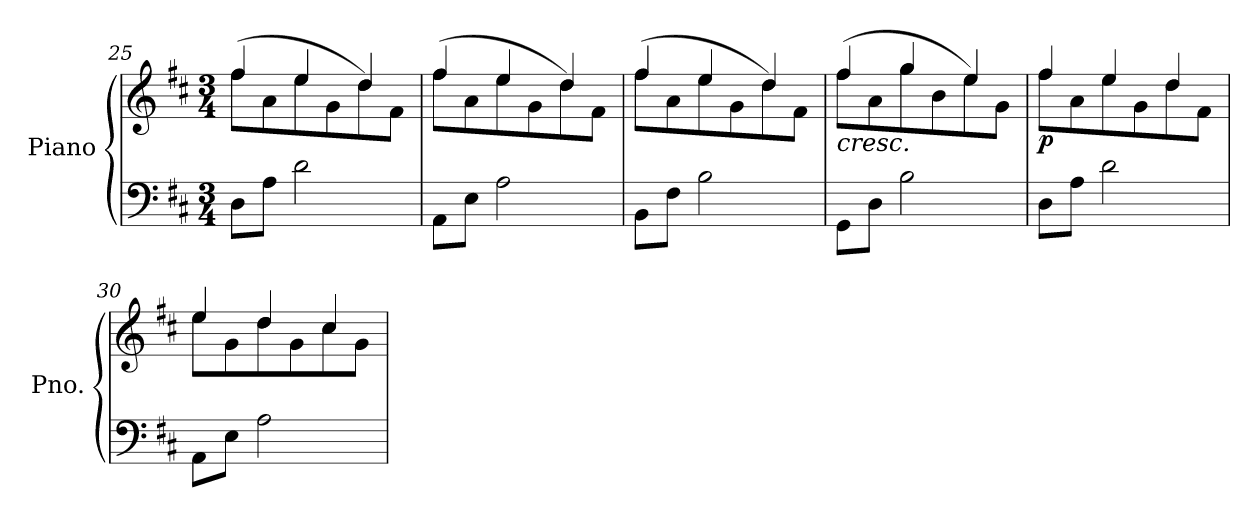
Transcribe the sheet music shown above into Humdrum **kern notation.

**kern	**kern	**dynam
*part1	*part1	*part1
*staff2	*staff1	*staff1/2
*I"Piano	*	*
*I'Pno.	*	*
!!LO:LB:g=z
*clefF4	*clefG2	*
*k[f#c#]	*k[f#c#]	*
*M3/4	*M3/4	*
=25	=25	=25
*	*^	*
8D\L	(>8ff#\L	4ff#/	.
8A\J	8a\	.	.
2d\	8ee\	4ee/	.
.	8g\	.	.
.	8dd\)	4dd/	.
.	8f#\J	.	.
=26	=26	=26	=26
8AA\L	(>8ff#\L	4ff#/	.
8E\J	8a\	.	.
2A\	8ee\	4ee/	.
.	8g\	.	.
.	8dd\)	4dd/	.
.	8f#\J	.	.
=27	=27	=27	=27
8BB\L	(>8ff#\L	4ff#/	.
8F#\J	8a\	.	.
2B\	8ee\	4ee/	.
.	8g\	.	.
.	8dd\)	4dd/	.
.	8f#\J	.	.
=28	=28	=28	=28
!	!LO:TX:b:i:t=cresc.	!	!
8GG\L	(>8ff#\L	4ff#/	.
8D\J	8a\	.	.
2B\	8gg\	4gg/	.
.	8b\	.	.
.	8ee\)	4ee/	.
.	8g\J	.	.
!!LO:LB:g=z	!!
=29	=29	=29	=29
!	!	!	!LO:DY:b
8D\L	8ff#\L	4ff#/	p
8A\J	8a\	.	.
2d\	8ee\	4ee/	.
.	8g\	.	.
.	8dd\	4dd/	.
.	8f#\J	.	.
=30	=30	=30	=30
8AA\L	8ee\L	4ee/	.
8E\J	8g\	.	.
2A\	8dd\	4dd/	.
.	8g\	.	.
.	8cc#\	4cc#/	.
.	8g\J	.	.
*	*v	*v	*
=	=	=
*-	*-	*-
